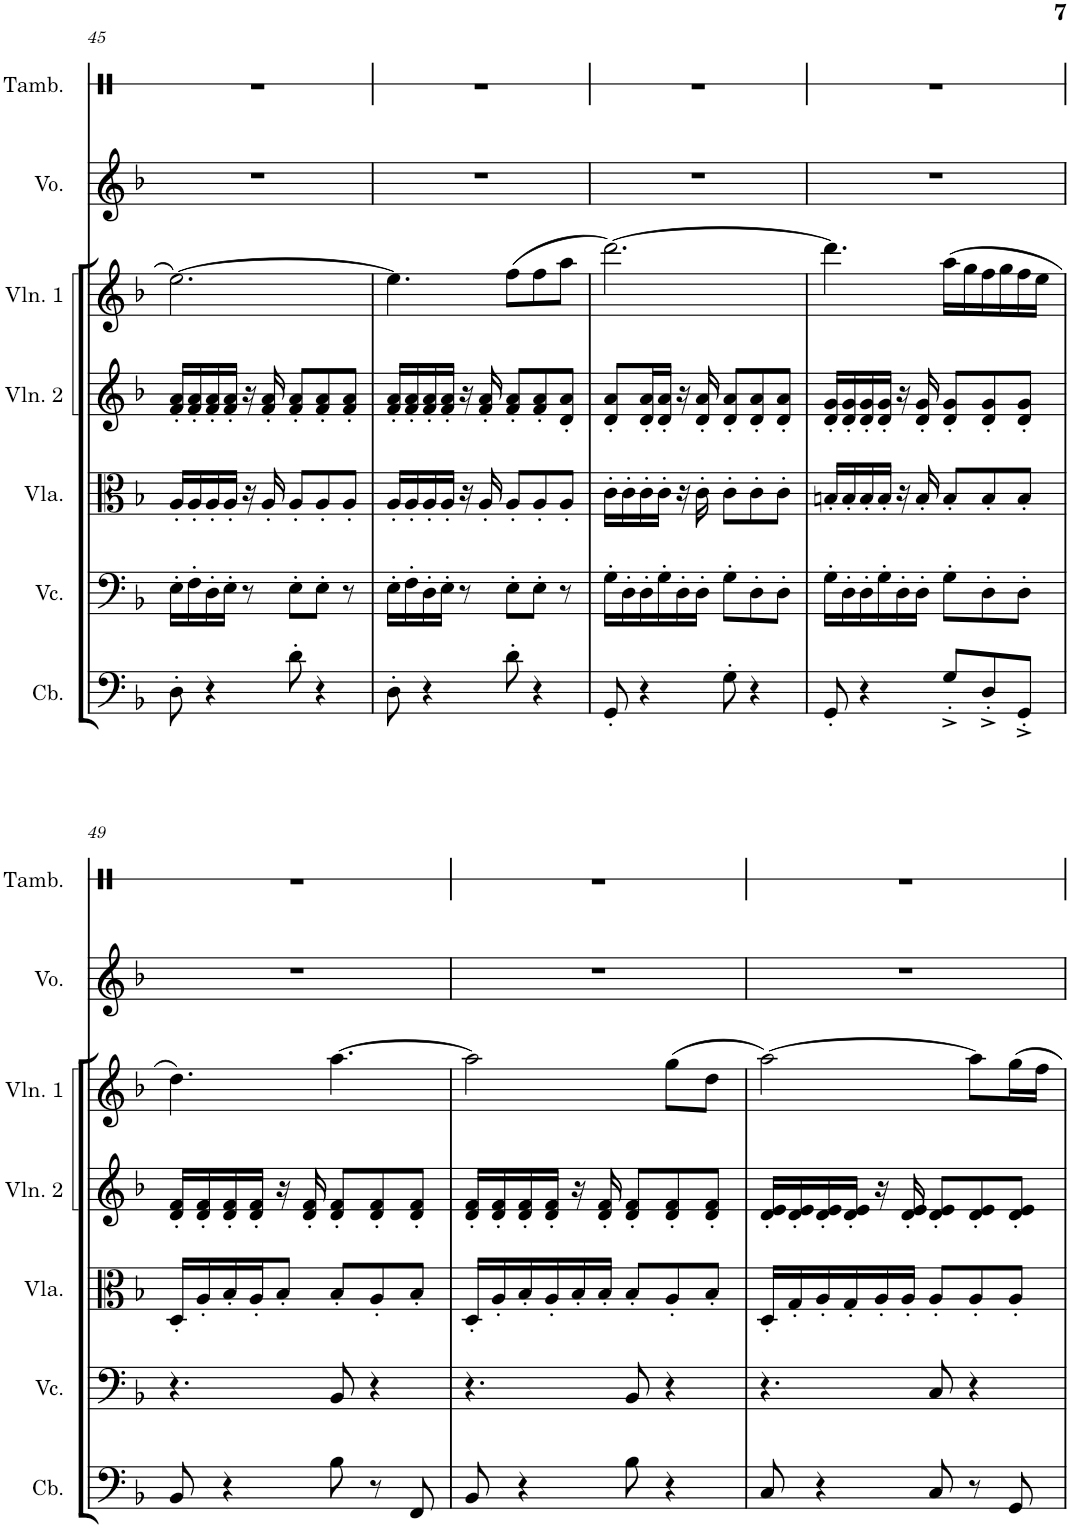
**kern	**kern	**kern	**kern	**kern	**kern	**kern
*part7	*part6	*part5	*part4	*part3	*part2	*part1
*staff7	*staff6	*staff5	*staff4	*staff3	*staff2	*staff1
*I"低音提琴	*I"大提琴	*I"中提琴	*I"小提琴 2	*I"小提琴 1	*I"人声	*I"铃鼓
!!LO:PB:g=z
*clefF4	*clefF4	*clefC3	*clefG2	*clefG2	*clefG2	*clefX
*Trd7c12	*	*	*	*	*	*
*k[b-]	*k[b-]	*k[b-]	*k[b-]	*k[b-]	*k[b-]	*k[]
*M6/8	*M6/8	*M6/8	*M6/8	*M6/8	*M6/8	*M6/8
=45	=45	=45	=45	=45	=45	=45
8D'\	16E'\LL	16A'/LL	16f/' 16a/'LL	[2.ee\	2.r	2.r
.	16F'\	16A'/	16f/' 16a/'	.	.	.
4r	16D'\	16A'/	16f/' 16a/'	.	.	.
.	16E'\JJ	16A'/JJ	16f/' 16a/'JJ	.	.	.
.	8r	16r	16r	.	.	.
.	.	16A'/	16f/' 16a/'	.	.	.
8d'\	8E'\L	8A'/L	8f/' 8a/'L	.	.	.
4r	8E'\J	8A'/	8f/' 8a/'	.	.	.
.	8r	8A'/J	8f/' 8a/'J	.	.	.
=46	=46	=46	=46	=46	=46	=46
8D'\	16E'\LL	16A'/LL	16f/' 16a/'LL	4.ee\]	2.r	2.r
.	16F'\	16A'/	16f/' 16a/'	.	.	.
4r	16D'\	16A'/	16f/' 16a/'	.	.	.
.	16E'\JJ	16A'/JJ	16f/' 16a/'JJ	.	.	.
.	8r	16r	16r	.	.	.
.	.	16A'/	16f/' 16a/'	.	.	.
8d'\	8E'\L	8A'/L	8f/' 8a/'L	(8ff\L	.	.
4r	8E'\J	8A'/	8f/' 8a/'	8ff\	.	.
.	8r	8A'/J	8d/' 8a/'J	8aa\J	.	.
=47	=47	=47	=47	=47	=47	=47
8GG'/	16G'\LL	16c'\LL	8d/' 8a/'L	[2.ddd\)	2.r	2.r
.	16D'\	16c'\	.	.	.	.
4r	16D'\	16c'\	16d/' 16a/'L	.	.	.
.	16G'\	16c'\JJ	16d/' 16a/'JJ	.	.	.
.	16D'\	16r	16r	.	.	.
.	16D'\JJ	16c'\	16d/' 16a/'	.	.	.
8G'\	8G'\L	8c'\L	8d/' 8a/'L	.	.	.
4r	8D'\	8c'\	8d/' 8a/'	.	.	.
.	8D'\J	8c'\J	8d/' 8a/'J	.	.	.
=48	=48	=48	=48	=48	=48	=48
8GG'/	16G'\LL	16Bn'/LL	16d/' 16g/'LL	4.ddd\]	2.r	2.r
.	16D'\	16B'/	16d/' 16g/'	.	.	.
4r	16D'\	16B'/	16d/' 16g/'	.	.	.
.	16G'\	16B'/JJ	16d/' 16g/'JJ	.	.	.
.	16D'\	16r	16r	.	.	.
.	16D'\JJ	16B'/	16d/' 16g/'	.	.	.
8G'^/L	8G'\L	8B'/L	8d/' 8g/'L	(16aa\LL	.	.
.	.	.	.	16gg\	.	.
8D'^/	8D'\	8B'/	8d/' 8g/'	16ff\	.	.
.	.	.	.	16gg\	.	.
8GG'^/J	8D'\J	8B'/J	8d/' 8g/'J	16ff\	.	.
.	.	.	.	16ee\JJ	.	.
!!LO:LB:g=z
=49	=49	=49	=49	=49	=49	=49
8BB-/	4.r	16D'/LL	16d/' 16f/'LL	4.dd\)	2.r	2.r
.	.	16A'/	16d/' 16f/'	.	.	.
4r	.	16B-'/	16d/' 16f/'	.	.	.
.	.	16A'/J	16d/' 16f/'JJ	.	.	.
.	.	8B-'/J	16r	.	.	.
.	.	.	16d/' 16f/'	.	.	.
8B-\	8BB-/	8B-'/L	8d/' 8f/'L	[4.aa\	.	.
8r	4r	8A'/	8d/' 8f/'	.	.	.
8FF/	.	8B-'/J	8d/' 8f/'J	.	.	.
=50	=50	=50	=50	=50	=50	=50
8BB-/	4.r	16D'/LL	16d/' 16f/'LL	2aa\]	2.r	2.r
.	.	16A'/	16d/' 16f/'	.	.	.
4r	.	16B-'/	16d/' 16f/'	.	.	.
.	.	16A'/	16d/' 16f/'JJ	.	.	.
.	.	16B-'/	16r	.	.	.
.	.	16B-'/JJ	16d/' 16f/'	.	.	.
8B-\	8BB-/	8B-'/L	8d/' 8f/'L	.	.	.
4r	4r	8A'/	8d/' 8f/'	(8gg\L	.	.
.	.	8B-'/J	8d/' 8f/'J	8dd\J	.	.
=51	=51	=51	=51	=51	=51	=51
8C/	4.r	16D'/LL	16d/' 16e/'LL	[2aa\)	2.r	2.r
.	.	16G'/	16d/' 16e/'	.	.	.
4r	.	16A'/	16d/' 16e/'	.	.	.
.	.	16G'/	16d/' 16e/'JJ	.	.	.
.	.	16A'/	16r	.	.	.
.	.	16A'/JJ	16d/' 16e/'	.	.	.
8C/	8C/	8A'/L	8d/' 8e/'L	.	.	.
8r	4r	8A'/	8d/' 8e/'	8aa\L]	.	.
8GG/	.	8A'/J	8d/' 8e/'J	16gg\L	.	.
.	.	.	.	16ff\JJ	.	.
=	=	=	=	=	=	=
*-	*-	*-	*-	*-	*-	*-
